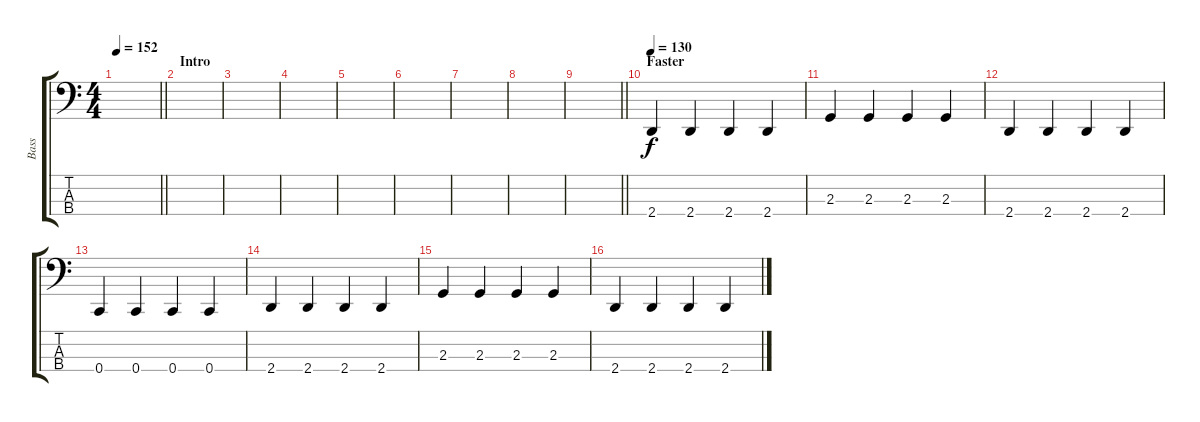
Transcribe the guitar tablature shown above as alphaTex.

\track ("Bass" "Bass") {instrument electricbasspick}
\staff {score tabs}
\tuning (Eb2 Bb1 F1 C1) {hide}
\ts (4 4)
\tempo 152
\tempo 125
\tempo 152
\clef f4
\barLineRight lightlight
\ks c
|
\section ("" "Intro")
|
|
|
|
|
|
|
\barLineRight lightlight
|
\section ("" "Faster")
\tempo 130
2.4.4 2.4.4 2.4.4 2.4.4 |
2.3.4 2.3.4 2.3.4 2.3.4 |
2.4.4 2.4.4 2.4.4 2.4.4 |
0.4.4 0.4.4 0.4.4 0.4.4 |
2.4.4 2.4.4 2.4.4 2.4.4 |
2.3.4 2.3.4 2.3.4 2.3.4 |
2.4.4 2.4.4 2.4.4 2.4.4
